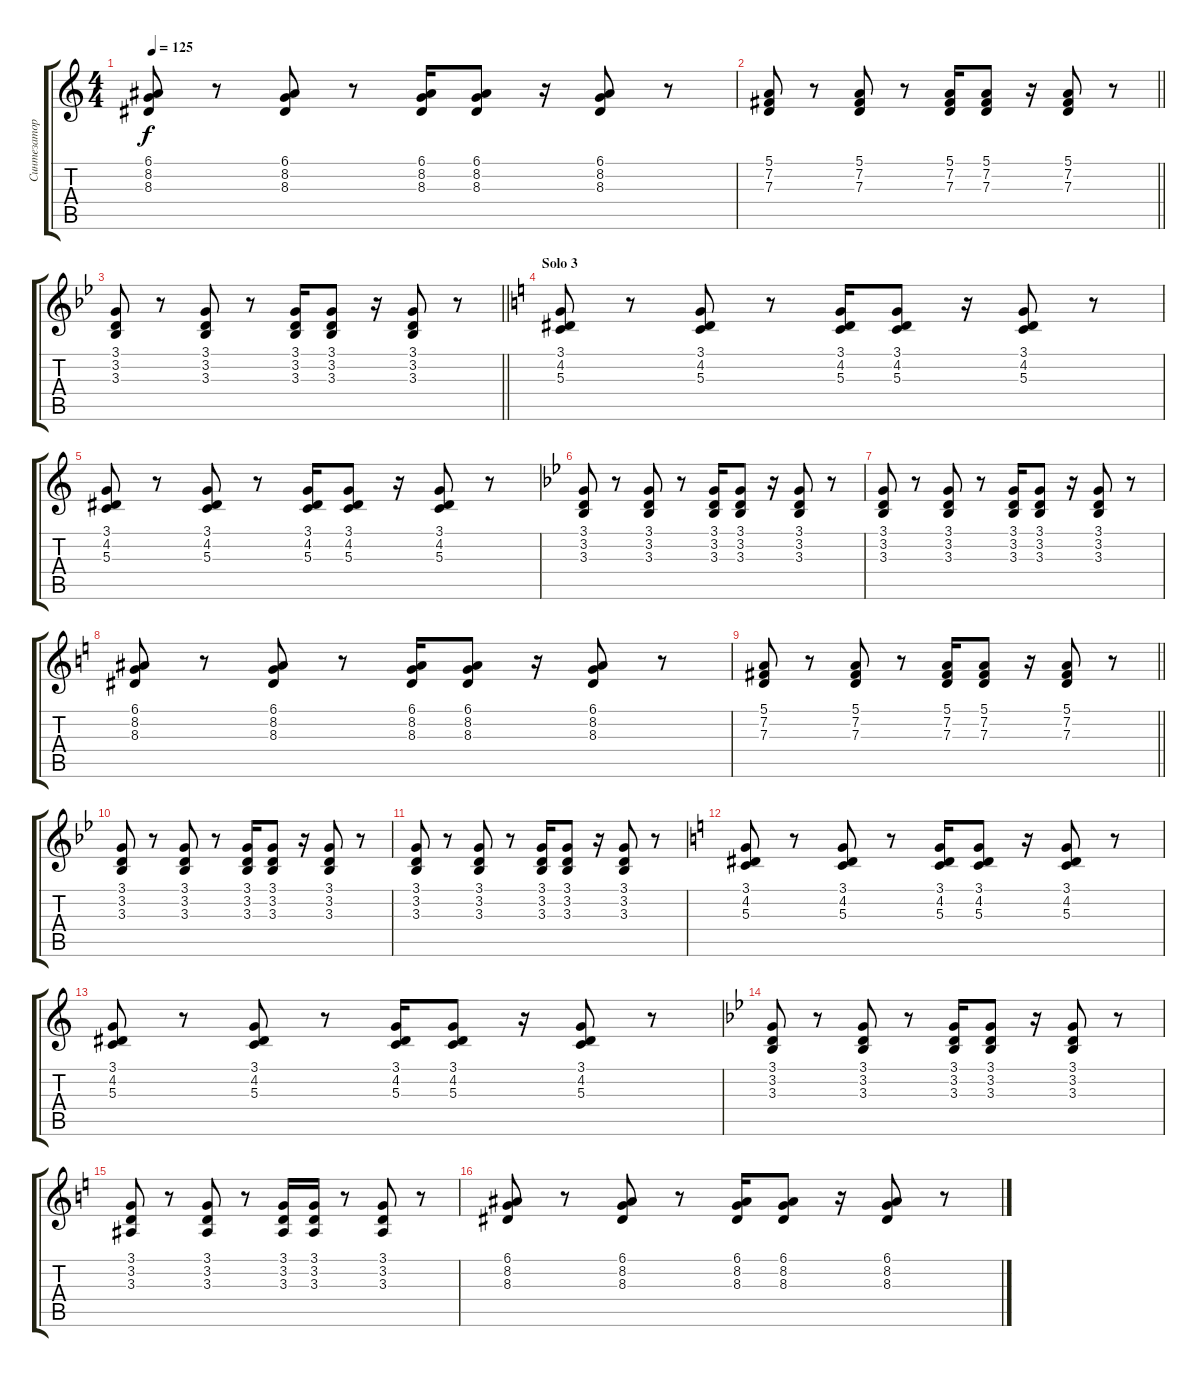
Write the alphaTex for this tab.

\track ("Синтезатор" "Синтезатор") {instrument lead2sawtooth}
\staff {score tabs}
\tuning (E4 B3 G3 D3 A2 E2) {hide}
\ts (4 4)
\tempo 125
\clef g2
\ks c
(6.1 8.2 8.3).8{dy f} r.8 (6.1 8.2 8.3).8 r.8 (6.1 8.2 8.3).16 (6.1 8.2 8.3).8 r.16 (6.1 8.2 8.3).8 r.8 |
\barLineRight lightlight
(5.1 7.2 7.3).8 r.8 (5.1 7.2 7.3).8 r.8 (5.1 7.2 7.3).16 (5.1 7.2 7.3).8 r.16 (5.1 7.2 7.3).8 r.8 |
\barLineRight lightlight
\ks bb
(3.1 3.2 3.3).8 r.8 (3.1 3.2 3.3).8 r.8 (3.1 3.2 3.3).16 (3.1 3.2 3.3).8 r.16 (3.1 3.2 3.3).8 r.8 |
\section ("" "Solo 3")
\ks c
(3.1 4.2 5.3).8{volume 7} r.8 (3.1 4.2 5.3).8 r.8 (3.1 4.2 5.3).16 (3.1 4.2 5.3).8 r.16 (3.1 4.2 5.3).8 r.8 |
(3.1 4.2 5.3).8 r.8 (3.1 4.2 5.3).8 r.8 (3.1 4.2 5.3).16 (3.1 4.2 5.3).8 r.16 (3.1 4.2 5.3).8 r.8 |
\ks bb
(3.1 3.2 3.3).8 r.8 (3.1 3.2 3.3).8 r.8 (3.1 3.2 3.3).16 (3.1 3.2 3.3).8 r.16 (3.1 3.2 3.3).8 r.8 |
(3.1 3.2 3.3).8 r.8 (3.1 3.2 3.3).8 r.8 (3.1 3.2 3.3).16 (3.1 3.2 3.3).8 r.16 (3.1 3.2 3.3).8 r.8 |
\ks c
(6.1 8.2 8.3).8 r.8 (6.1 8.2 8.3).8 r.8 (6.1 8.2 8.3).16 (6.1 8.2 8.3).8 r.16 (6.1 8.2 8.3).8 r.8 |
\barLineRight lightlight
(5.1 7.2 7.3).8 r.8 (5.1 7.2 7.3).8 r.8 (5.1 7.2 7.3).16 (5.1 7.2 7.3).8 r.16 (5.1 7.2 7.3).8 r.8 |
\ks bb
(3.1 3.2 3.3).8 r.8 (3.1 3.2 3.3).8 r.8 (3.1 3.2 3.3).16 (3.1 3.2 3.3).8 r.16 (3.1 3.2 3.3).8 r.8 |
(3.1 3.2 3.3).8 r.8 (3.1 3.2 3.3).8 r.8 (3.1 3.2 3.3).16 (3.1 3.2 3.3).8 r.16 (3.1 3.2 3.3).8 r.8 |
\ks c
(3.1 4.2 5.3).8 r.8 (3.1 4.2 5.3).8 r.8 (3.1 4.2 5.3).16 (3.1 4.2 5.3).8 r.16 (3.1 4.2 5.3).8 r.8 |
(3.1 4.2 5.3).8 r.8 (3.1 4.2 5.3).8 r.8 (3.1 4.2 5.3).16 (3.1 4.2 5.3).8 r.16 (3.1 4.2 5.3).8 r.8 |
\ks bb
(3.1 3.2 3.3).8 r.8 (3.1 3.2 3.3).8 r.8 (3.1 3.2 3.3).16 (3.1 3.2 3.3).8 r.16 (3.1 3.2 3.3).8 r.8 |
\ks c
(3.1 3.2 3.3).8 r.8 (3.1 3.2 3.3).8 r.8 (3.1 3.2 3.3).16 (3.1 3.2 3.3).16 r.8 (3.1 3.2 3.3).8 r.8 |
(6.1 8.2 8.3).8 r.8 (6.1 8.2 8.3).8 r.8 (6.1 8.2 8.3).16 (6.1 8.2 8.3).8 r.16 (6.1 8.2 8.3).8 r.8
